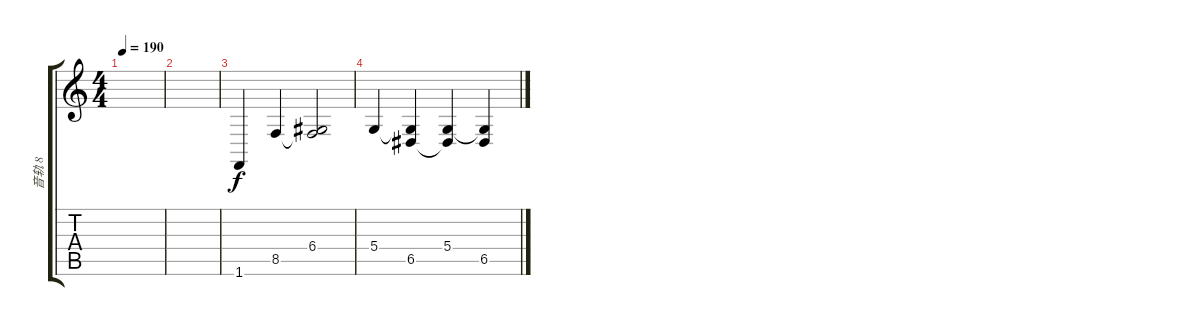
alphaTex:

\track ("音轨 8" "音轨 8") {instrument shamisen}
\staff {score tabs}
\tuning (E4 B3 G3 D3 A2 E2) {hide}
\ts (4 4)
\tempo 190
\clef g2
\ks c
|
|
1.6.4 8.5.4 (6.4 8.5{t}).2 |
5.4.4 (5.4{t} 6.5).4 (5.4 6.5{t}).4 (5.4{t} 6.5).4
